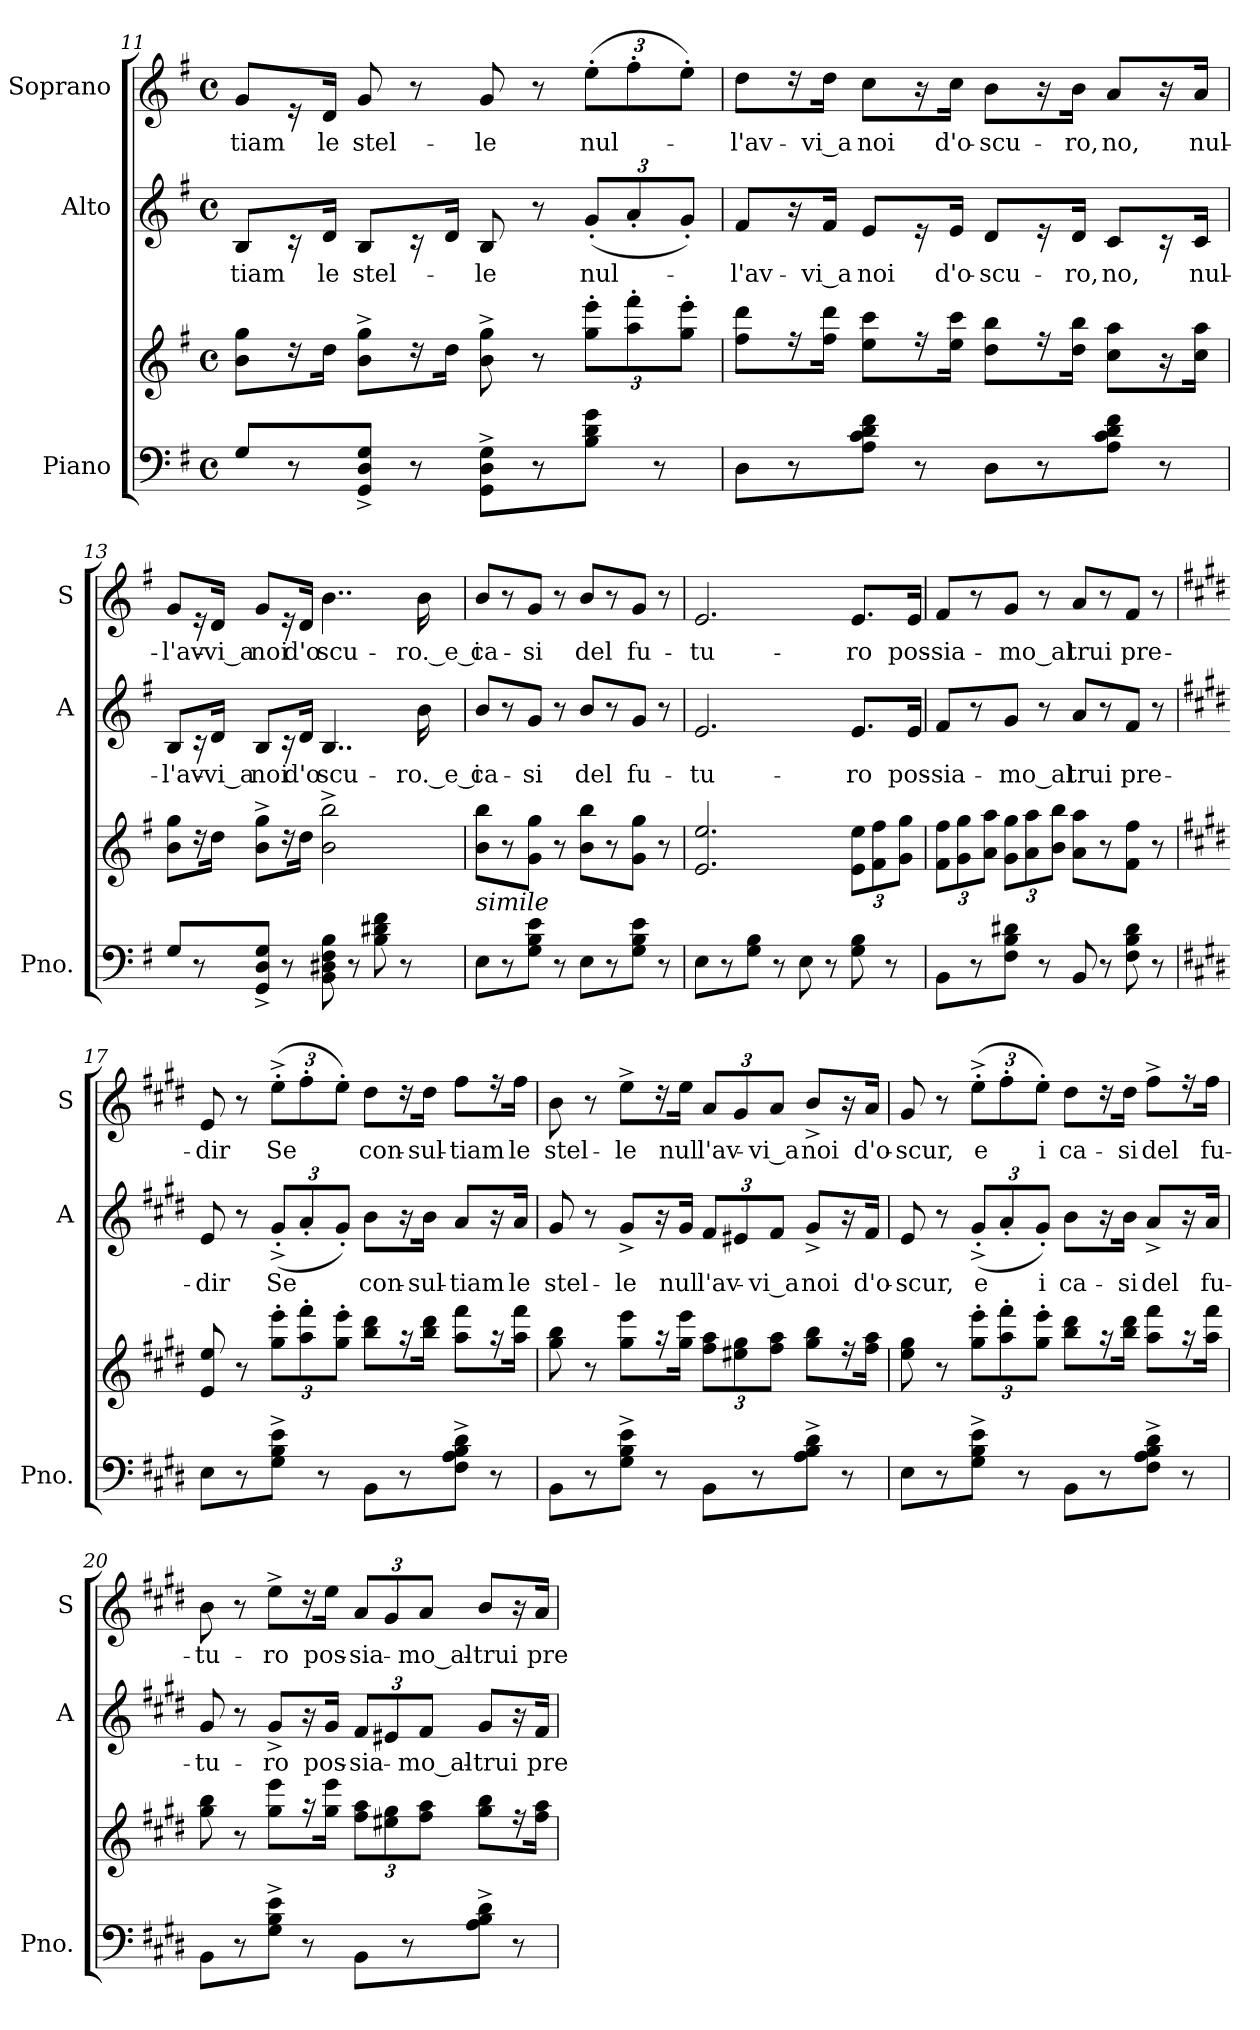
**kern	**kern	**kern	**text	**kern	**text
*part3	*part3	*part2	*part2	*part1	*part1
*staff4	*staff3	*staff2	*staff2	*staff1	*staff1
*I"Piano	*	*I"Alto	*	*I"Soprano	*
*I'Pno.	*	*I'A	*	*I'S	*
*clefF4	*clefG2	*clefG2	*	*clefG2	*
*k[f#]	*k[f#]	*k[f#]	*	*k[f#]	*
*G:	*G:	*G:	*	*G:	*
*M4/4	*M4/4	*M4/4	*	*M4/4	*
*met(c)	*met(c)	*met(c)	*	*met(c)	*
=11	=11	=11	=11	=11	=11
!	!	!	!LO:LY:b	!	!LO:LY:b
8G/L	8b\ 8gg\L	8B/L	-tiam	8g/L	-tiam
8r	16r	16r	.	16r	.
!	!	!	!LO:LY:b	!	!LO:LY:b
.	16dd\Jk	16d/Jk	le	16d/Jk	le
!	!	!	!LO:LY:b	!	!LO:LY:b
8GG/^< 8D/^< 8G/^<J	8b\^> 8gg\^>L	8B/L	stel-	8g/	stel-
8r	16r	16r	.	8r	.
.	16dd\Jk	16d/Jk	.	.	.
!	!	!	!LO:LY:b	!	!LO:LY:b
8GG\^> 8D\^> 8G\^>L	8b\^> 8gg\^>	8B/	-le	8g/	-le
8r	8r	8r	.	8r	.
!	!	!	!LO:LY:b	!	!LO:LY:b
8B\ 8d\ 8g\J	12gg\'> 12eee\'>L	(<12g'</L	nul-	(>12ee'>\L	nul-
.	12aa\'> 12fff#\'>	12a'</	.	12ff#'>\	.
8r	.	.	.	.	.
.	12gg\'> 12eee\'>J	12g'</J)	.	12ee'>\J)	.
!!LO:PB:g=z
=12	=12	=12	=12	=12	=12
!	!	!	!LO:LY:b	!	!LO:LY:b
8D\L	8ff#\ 8ddd\L	8f#/L	-l'av-	8dd\L	-l'av-
8r	16r	16r	.	16r	.
!	!	!	!LO:LY:b	!	!LO:LY:b
.	16ff#\ 16ddd\Jk	16f#/Jk	-vi_a	16dd\Jk	-vi_a
!	!	!	!LO:LY:b	!	!LO:LY:b
8A\ 8c\ 8d\ 8f#\J	8ee\ 8ccc\L	8e/L	noi	8cc\L	noi
8r	16r	16r	.	16r	.
!	!	!	!LO:LY:b	!	!LO:LY:b
.	16ee\ 16ccc\Jk	16e/Jk	d'o-	16cc\Jk	d'o-
!	!	!	!LO:LY:b	!	!LO:LY:b
8D\L	8dd\ 8bb\L	8d/L	-scu-	8b\L	-scu-
8r	16r	16r	.	16r	.
!	!	!	!LO:LY:b	!	!LO:LY:b
.	16dd\ 16bb\Jk	16d/Jk	-ro,	16b\Jk	-ro,
!	!	!	!LO:LY:b	!	!LO:LY:b
8A\ 8c\ 8d\ 8f#\J	8cc\ 8aa\L	8c/L	no,	8a/L	no,
8r	16r	16r	.	16r	.
!	!	!	!LO:LY:b	!	!LO:LY:b
.	16cc\ 16aa\Jk	16c/Jk	nul-	16a/Jk	nul-
=13	=13	=13	=13	=13	=13
!	!	!	!LO:LY:b	!	!LO:LY:b
8G/L	8b\ 8gg\L	8B/L	-l'av-	8g/L	-l'av-
8r	16r	16r	.	16r	.
!	!	!	!LO:LY:b	!	!LO:LY:b
.	16dd\Jk	16d/Jk	-vi_a	16d/Jk	-vi_a
!	!	!	!LO:LY:b	!	!LO:LY:b
8GG/^< 8D/^< 8G/^<J	8b\^> 8gg\^>L	8B/L	noi	8g/L	noi
8r	16r	16r	.	16r	.
!	!	!	!LO:LY:b	!	!LO:LY:b
.	16dd\Jk	16d/Jk	d'o	16d/Jk	d'o
!	!	!	!LO:LY:b	!	!LO:LY:b
8BB\ 8D#X\ 8F#\ 8B\	2b\^> 2bb\^>	4..B/	scu-	4..b\	scu-
8r	.	.	.	.	.
8B\ 8d#X\ 8f#\	.	.	.	.	.
8r	.	.	.	.	.
!	!	!	!LO:LY:b	!	!LO:LY:b
.	.	16b\	-ro._e_i	16b\	-ro._e_i
!!LO:LB:g=z
=14	=14	=14	=14	=14	=14
!LO:TX:a:i:t=simile	!	!	!	!	!
!	!	!	!LO:LY:b	!	!LO:LY:b
8E\L	8b\ 8bb\L	8b/L	ca-	8b/L	ca-
8r	8r	8r	.	8r	.
!	!	!	!LO:LY:b	!	!LO:LY:b
8G\ 8B\ 8e\J	8g\ 8gg\J	8g/J	-si	8g/J	-si
8r	8r	8r	.	8r	.
!	!	!	!LO:LY:b	!	!LO:LY:b
8E\L	8b\ 8bb\L	8b/L	del	8b/L	del
8r	8r	8r	.	8r	.
!	!	!	!LO:LY:b	!	!LO:LY:b
8G\ 8B\ 8e\J	8g\ 8gg\J	8g/J	fu-	8g/J	fu-
8r	8r	8r	.	8r	.
=15	=15	=15	=15	=15	=15
!	!	!	!LO:LY:b	!	!LO:LY:b
8E\L	2.e/ 2.ee/	2.e/	-tu-	2.e/	-tu-
8r	.	.	.	.	.
8G\ 8B\J	.	.	.	.	.
8r	.	.	.	.	.
8E\	.	.	.	.	.
8r	.	.	.	.	.
!	!	!	!LO:LY:b	!	!LO:LY:b
8G\ 8B\	12e\ 12ee\L	8.e/L	-ro	8.e/L	-ro
.	12f#\ 12ff#\	.	.	.	.
8r	.	.	.	.	.
.	12g\ 12gg\J	.	.	.	.
!	!	!	!LO:LY:b	!	!LO:LY:b
.	.	16e/Jk	pos-	16e/Jk	pos-
=16	=16	=16	=16	=16	=16
!	!	!	!LO:LY:b	!	!LO:LY:b
8BB\L	12f#\ 12ff#\L	8f#/L	-sia-	8f#/L	-sia-
.	12g\ 12gg\	.	.	.	.
8r	.	8r	.	8r	.
.	12a\ 12aa\J	.	.	.	.
!	!	!	!LO:LY:b	!	!LO:LY:b
8F#\ 8B\ 8d#X\J	12g\ 12gg\L	8g/J	-mo_al-	8g/J	-mo_al-
.	12a\ 12aa\	.	.	.	.
8r	.	8r	.	8r	.
.	12b\ 12bb\J	.	.	.	.
!	!	!	!LO:LY:b	!	!LO:LY:b
8BB/	8a\ 8aa\L	8a/L	-trui	8a/L	-trui
8r	8r	8r	.	8r	.
!	!	!	!LO:LY:b	!	!LO:LY:b
8F#\ 8B\ 8d#\	8f#\ 8ff#\J	8f#/J	pre-	8f#/J	pre-
8r	8r	8r	.	8r	.
!!LO:PB:g=z
=17	=17	=17	=17	=17	=17
*k[f#c#g#d#]	*k[f#c#g#d#]	*k[f#c#g#d#]	*	*k[f#c#g#d#]	*
*E:	*E:	*E:	*	*E:	*
!	!	!	!LO:LY:b	!	!LO:LY:b
8E\L	8e/ 8ee/	8e/	-dir	8e/	-dir
8r	8r	8r	.	8r	.
!	!	!	!LO:LY:b	!	!LO:LY:b
8G#\^> 8B\^> 8e\^>J	12gg#\'> 12eee\'>L	(<12g#^<'</L	Se	(>12ee^>'>\L	Se
.	12aa\'> 12fff#\'>	12a'</	.	12ff#'>\	.
8r	.	.	.	.	.
.	12gg#\'> 12eee\'>J	12g#'</J)	.	12ee'>\J)	.
!	!	!	!LO:LY:b	!	!LO:LY:b
8BB\L	8bb\ 8ddd#\L	8b\L	con-	8dd#\L	con-
8r	16r	16r	.	16r	.
!	!	!	!LO:LY:b	!	!LO:LY:b
.	16bb\ 16ddd#\Jk	16b\Jk	-sul-	16dd#\Jk	-sul-
!	!	!	!LO:LY:b	!	!LO:LY:b
8F#\^> 8A\^> 8B\^> 8d#\^>J	8aa\ 8fff#\L	8a/L	-tiam	8ff#\L	-tiam
8r	16r	16r	.	16r	.
!	!	!	!LO:LY:b	!	!LO:LY:b
.	16aa\ 16fff#\Jk	16a/Jk	le	16ff#\Jk	le
=18	=18	=18	=18	=18	=18
!	!	!	!LO:LY:b	!	!LO:LY:b
8BB\L	8gg#\ 8bb\	8g#/	stel-	8b\	stel-
8r	8r	8r	.	8r	.
!	!	!	!LO:LY:b	!	!LO:LY:b
8G#\^> 8B\^> 8e\^>J	8gg#\ 8eee\L	8g#^</L	-le	8ee^>\L	-le
8r	16r	16r	.	16r	.
!	!	!	!LO:LY:b	!	!LO:LY:b
.	16gg#\ 16eee\Jk	16g#/Jk	nul	16ee\Jk	nul
!	!	!	!LO:LY:b	!	!LO:LY:b
8BB\L	12ff#\ 12aa\L	12f#/L	l'av-	12a/L	l'av-
.	12ee#X\ 12gg#\	12e#X/	.	12g#/	.
8r	.	.	.	.	.
!	!	!	!LO:LY:b	!	!LO:LY:b
.	12ff#\ 12aa\J	12f#/J	-vi_a	12a/J	-vi_a
!	!	!	!LO:LY:b	!	!LO:LY:b
8A\^> 8B\^> 8d#\^>J	8gg#\ 8bb\L	8g#^</L	noi	8b^</L	noi
8r	16r	16r	.	16r	.
!	!	!	!LO:LY:b	!	!LO:LY:b
.	16ff#\ 16aa\Jk	16f#/Jk	d'o-	16a/Jk	d'o-
!!LO:LB:g=z
=19	=19	=19	=19	=19	=19
!	!	!	!LO:LY:b	!	!LO:LY:b
8E\L	8ee\ 8gg#\	8e/	-scur,	8g#/	-scur,
8r	8r	8r	.	8r	.
!	!	!	!LO:LY:b	!	!LO:LY:b
8G#\^> 8B\^> 8e\^>J	12gg#\'> 12eee\'>L	(<12g#^<'</L	e	(>12ee^>'>\L	e
.	12aa\'> 12fff#\'>	12a'</	.	12ff#'>\	.
8r	.	.	.	.	.
!	!	!	!LO:LY:b	!	!LO:LY:b
.	12gg#\'> 12eee\'>J	12g#'</J)	i	12ee'>\J)	i
!	!	!	!LO:LY:b	!	!LO:LY:b
8BB\L	8bb\ 8ddd#\L	8b\L	ca-	8dd#\L	ca-
8r	16r	16r	.	16r	.
!	!	!	!LO:LY:b	!	!LO:LY:b
.	16bb\ 16ddd#\Jk	16b\Jk	-si	16dd#\Jk	-si
!	!	!	!LO:LY:b	!	!LO:LY:b
8F#\^> 8A\^> 8B\^> 8d#\^>J	8aa\ 8fff#\L	8a^</L	del	8ff#^>\L	del
8r	16r	16r	.	16r	.
!	!	!	!LO:LY:b	!	!LO:LY:b
.	16aa\ 16fff#\Jk	16a/Jk	fu-	16ff#\Jk	fu-
=20	=20	=20	=20	=20	=20
!	!	!	!LO:LY:b	!	!LO:LY:b
8BB\L	8gg#\ 8bb\	8g#/	-tu-	8b\	-tu-
8r	8r	8r	.	8r	.
!	!	!	!LO:LY:b	!	!LO:LY:b
8G#\^> 8B\^> 8e\^>J	8gg#\ 8eee\L	8g#^</L	-ro	8ee^>\L	-ro
8r	16r	16r	.	16r	.
!	!	!	!LO:LY:b	!	!LO:LY:b
.	16gg#\ 16eee\Jk	16g#/Jk	pos-	16ee\Jk	pos-
!	!	!	!LO:LY:b	!	!LO:LY:b
8BB\L	12ff#\ 12aa\L	12f#/L	-sia-	12a/L	-sia-
.	12ee#X\ 12gg#\	12e#X/	.	12g#/	.
8r	.	.	.	.	.
!	!	!	!LO:LY:b	!	!LO:LY:b
.	12ff#\ 12aa\J	12f#/J	-mo_al-	12a/J	-mo_al-
!	!	!	!LO:LY:b	!	!LO:LY:b
8A\^> 8B\^> 8d#\^>J	8gg#\ 8bb\L	8g#/L	-trui	8b/L	-trui
8r	16r	16r	.	16r	.
!	!	!	!LO:LY:b	!	!LO:LY:b
.	16ff#\ 16aa\Jk	16f#/Jk	pre-	16a/Jk	pre-
=	=	=	=	=	=
*-	*-	*-	*-	*-	*-
